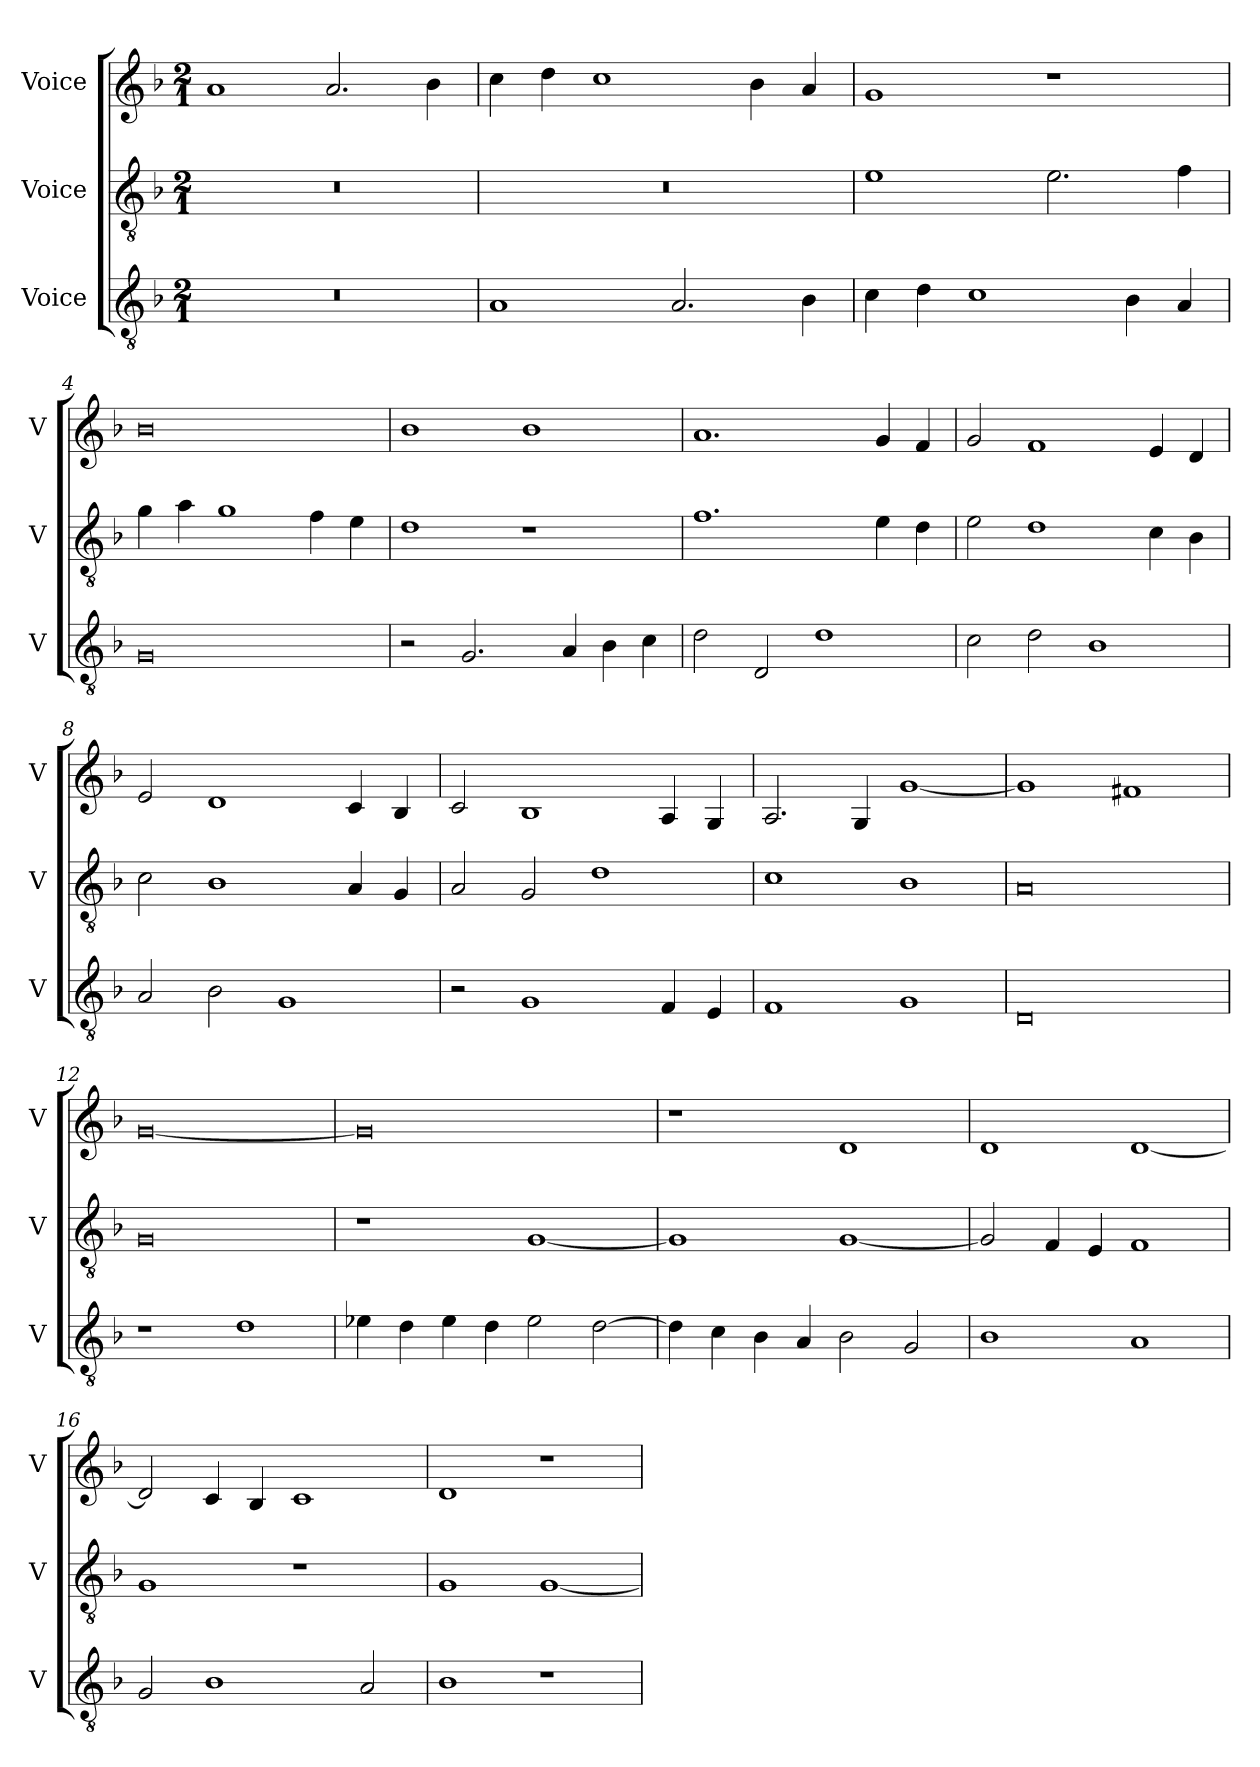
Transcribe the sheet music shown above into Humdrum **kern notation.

**kern	**kern	**kern
*part3	*part2	*part1
*staff3	*staff2	*staff1
*I"Voice	*I"Voice	*I"Voice
*I'V	*I'V	*I'V
*clefGv2	*clefGv2	*clefG2
*k[b-]	*k[b-]	*k[b-]
*M2/1	*M2/1	*M2/1
=1	=1	=1
0r	0r	1a
.	.	2.a/
.	.	4b-\
=2	=2	=2
1A	0r	4cc\
.	.	4dd\
.	.	1cc
2.A/	.	.
.	.	4b-\
4B-\	.	4a/
=3	=3	=3
4c\	1e	1g
4d\	.	.
1c	.	.
.	2.e\	1r
4B-\	.	.
4A/	4f\	.
!!LO:LB:g=z
=4	=4	=4
0G	4g\	0b-
.	4a\	.
.	1g	.
.	4f\	.
.	4e\	.
=5	=5	=5
2r	1d	1b-
2.G/	.	.
.	1r	1b-
4A/	.	.
4B-\	.	.
4c\	.	.
=6	=6	=6
2d\	1.f	1.a
2D/	.	.
1d	.	.
.	4e\	4g/
.	4d\	4f/
=7	=7	=7
2c\	2e\	2g/
2d\	1d	1f
1B-	.	.
.	4c\	4e/
.	4B-\	4d/
!!LO:LB:g=z
=8	=8	=8
2A/	2c\	2e/
2B-\	1B-	1d
1G	.	.
.	4A/	4c/
.	4G/	4B-/
=9	=9	=9
2r	2A/	2c/
1G	2G/	1B-
.	1d	.
4F/	.	4A/
4E/	.	4G/
=10	=10	=10
1F	1c	2.A/
.	.	4G/
1G	1B-	[1g
=11	=11	=11
0D	0A	1g]
.	.	1f#X
!!LO:LB:g=z
=12	=12	=12
1r	0G	[0g
1d	.	.
=13	=13	=13
4e-X\	1r	0g]
4d\	.	.
4e-\	.	.
4d\	.	.
2e-\	[1G	.
[2d\	.	.
=14	=14	=14
4d\]	1G]	1r
4c\	.	.
4B-\	.	.
4A/	.	.
2B-\	[1G	1d
2G/	.	.
=15	=15	=15
1B-	2G/]	1d
.	4F/	.
.	4E/	.
1A	1F	[1d
!!LO:PB:g=z
=16	=16	=16
2G/	1G	2d/]
1B-	.	4c/
.	.	4B-/
.	1r	1c
2A/	.	.
=17	=17	=17
1B-	1G	1d
1r	[1G	1r
=	=	=
*-	*-	*-
